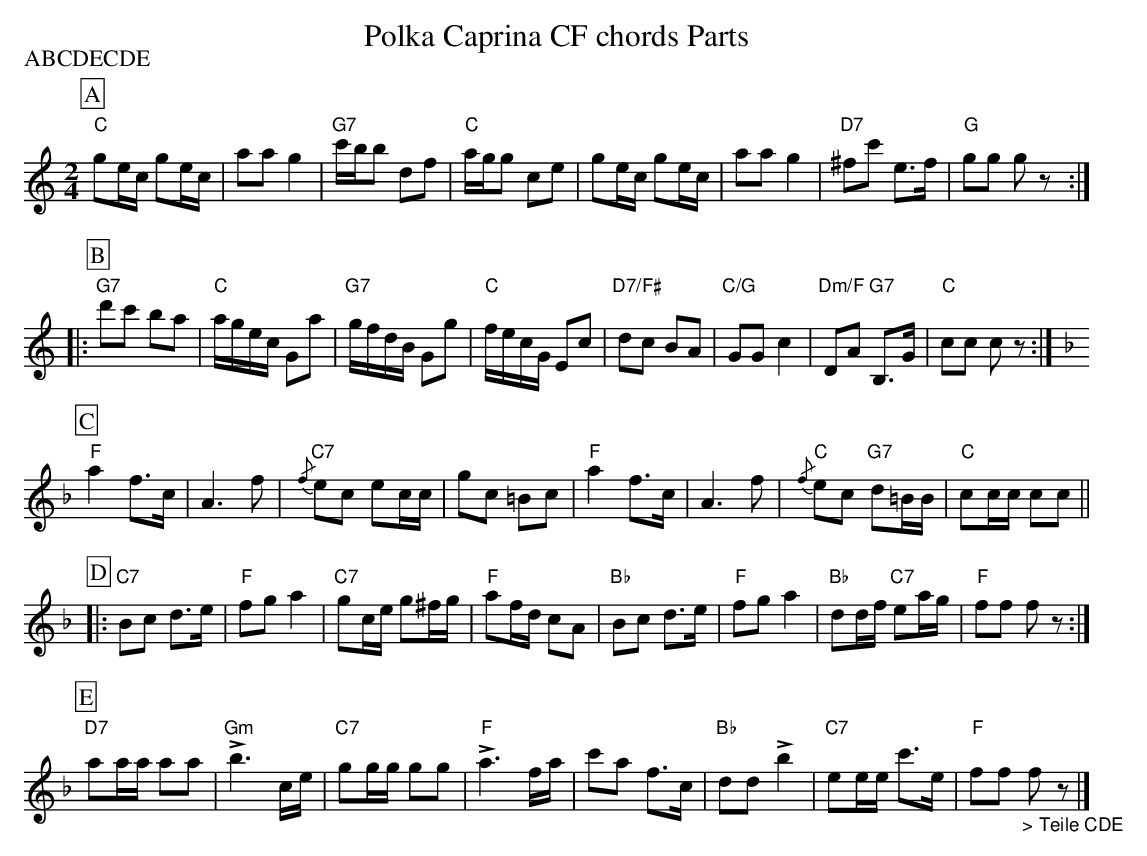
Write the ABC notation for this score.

X:1
T: Polka Caprina CF chords Parts
P:ABCDECDE
M:2/4
L:1/16
K:C %%MIDI gchordon
[P:A] "C"g2ec g2ec | a2a2g4 | "G7"c'bb2 d2f2 | "C"agg2 c2e2 | g2ec g2ec | a2a2g4 | "D7"^f2c'2 e3f | "G"g2g2  g2z2 ::
[P:B] "G7"d'2c'2 b2a2 | "C"agec G2a2 | "G7"gfdB G2g2 | "C"fecG E2c2 | "D7/F#"d2c2 B2A2 | "C/G"G2G2c4 | "Dm/F"D2A2 "G7"B,3G | "C"c2c2 c2z2 :| [K:F]
[P:C] "F"a4 f3c | A6f2 | "C7"{/f}e2c2 e2cc | g2c2 =B2c2 | "F"a4 f3c | A6f2 | "C"{/f}e2c2 "G7"d2=BB | "C"c2cc c2c2 ||
[P:D] |: "C7"B2c2  d3e | "F"f2g2a4 | "C7"g2ce g2^fg | "F"a2fd c2A2 | "Bb"B2c2 d3e | "F"f2g2a4 | "Bb"d2df "C7"e2ag | "F"f2f2 f2z2 :|
[P:E] "D7"a2aa a2a2 | "Gm"+>+b6 ce | "C7"g2gg g2g2 | "F"+>+a6 fa | c'2a2 f3c | "Bb"d2d2 +>+b4 | "C7"e2ee c'3e | "F"f2f2 "_> Teile CDE"f2z2 |]
